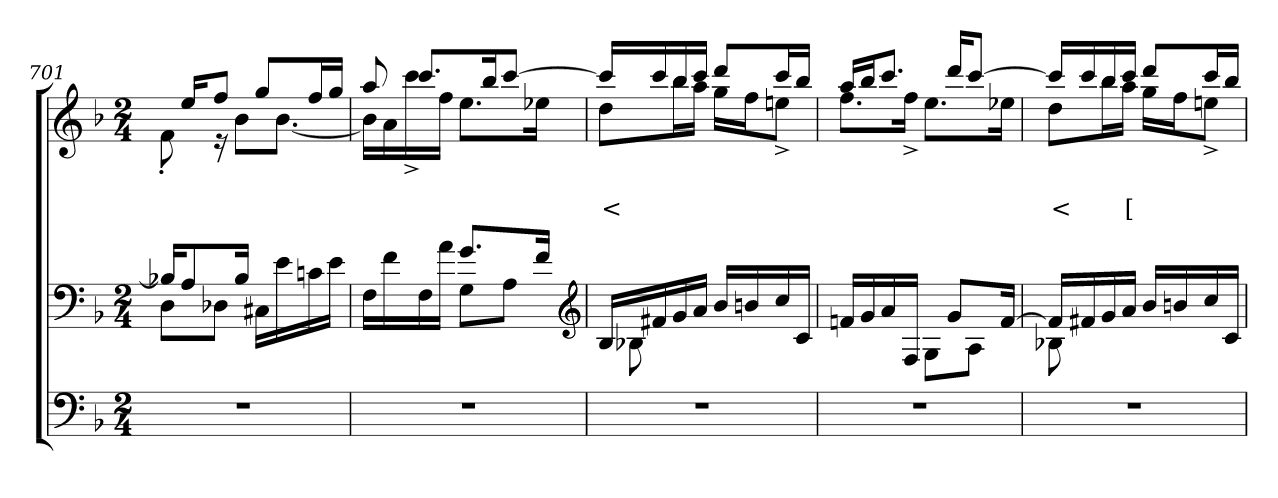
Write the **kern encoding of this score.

**kern	**kern	**kern	**text	**text
*part3	*part2	*part1	*part1	*part1
*staff3	*staff2	*staff1	*staff1	*staff1
*clefF4	*clefF4	*clefG2	*	*
*k[b-]	*k[b-]	*k[b-]	*	*
*M2/4	*M2/4	*M2/4	*	*
=701	=701	=701	=701	=701
*	*^	*^	*	*
2r	16B-XKL]	8DL	16ryy	8f'>	.	.
.	8A	.	16eeKL	.	.	.
.	.	8D-XJ	8ffJ	16r	.	.
.	16B-Jk	.	.	8b-L	.	.
.	4ryy	16C#XLL	8ggL	.	.	.
.	.	16e	.	[8.b-J	.	.
.	.	16cn	16ffL	.	.	.
.	.	16eJJ	16ggJJ	.	.	.
=702	=702	=702	=702	=702	=702	=702
2r	4ryy	16FLL	8aa	16b-LL]	.	.
.	.	16f	.	16a	.	.
.	.	16F	8.cccL	16ccc^>	.	.
.	.	16aJJ	.	16ffJJ	.	.
.	8.gL	8GL	.	8.eeL	.	.
.	.	.	16bb-	.	.	.
.	.	8AJ	[8cccJ	.	.	.
.	16fJk	.	.	16ee-XJk	.	.
*	*clefG2	*	*	*	*	*
=703	=703	=703	=703	=703	=703	=703
2r	16B-LL	8B-X	16cccLL]	8ddL	.	<
.	16f#X	.	16ccc	.	.	.
.	16g	4.ryy	16bb-	16bb-L	.	.
.	16aJJ	.	16cccJJ	16aaJJ	.	.
.	16b-LL	.	8dddL	16ggLL	.	.
.	16bn	.	.	16ffJ	.	.
.	16cc	.	16cccL	8een^>J	.	.
.	16cJJ	.	16bb-JJ	.	.	.
=704	=704	=704	=704	=704	=704	=704
2r	16fnLL	4ryy	16aaLL	8.ffL	.	.
.	16g	.	16bb-J	.	.	.
.	16a	.	8.cccJ	.	.	.
.	16FJJ	.	.	16ff^>Jk	.	.
.	16ryy	8GL	.	8.eeL	.	.
.	8gL	.	16dddKL	.	.	.
.	.	8AJ	[8cccJ	.	.	.
.	[16fJk	.	.	16ee-XJk	.	.
=705	=705	=705	=705	=705	=705	=705
2r	16fLL]	8B-X	16cccLL]	8ddL	.	<
.	16f#X	.	16ccc	.	.	.
.	16g	4.ryy	16bb-	16bb-L	.	.
.	16aJJ	.	16cccJJ	16aaJJ	.	[
.	16b-LL	.	8dddL	16ggLL	.	.
.	16bn	.	.	16ffJ	.	.
.	16cc	.	16cccL	8een^>J	.	.
.	16cJJ	.	16bb-JJ	.	.	.
*	*v	*v	*	*	*	*
*	*	*v	*v	*	*
=	=	=	=	=
*-	*-	*-	*-	*-
